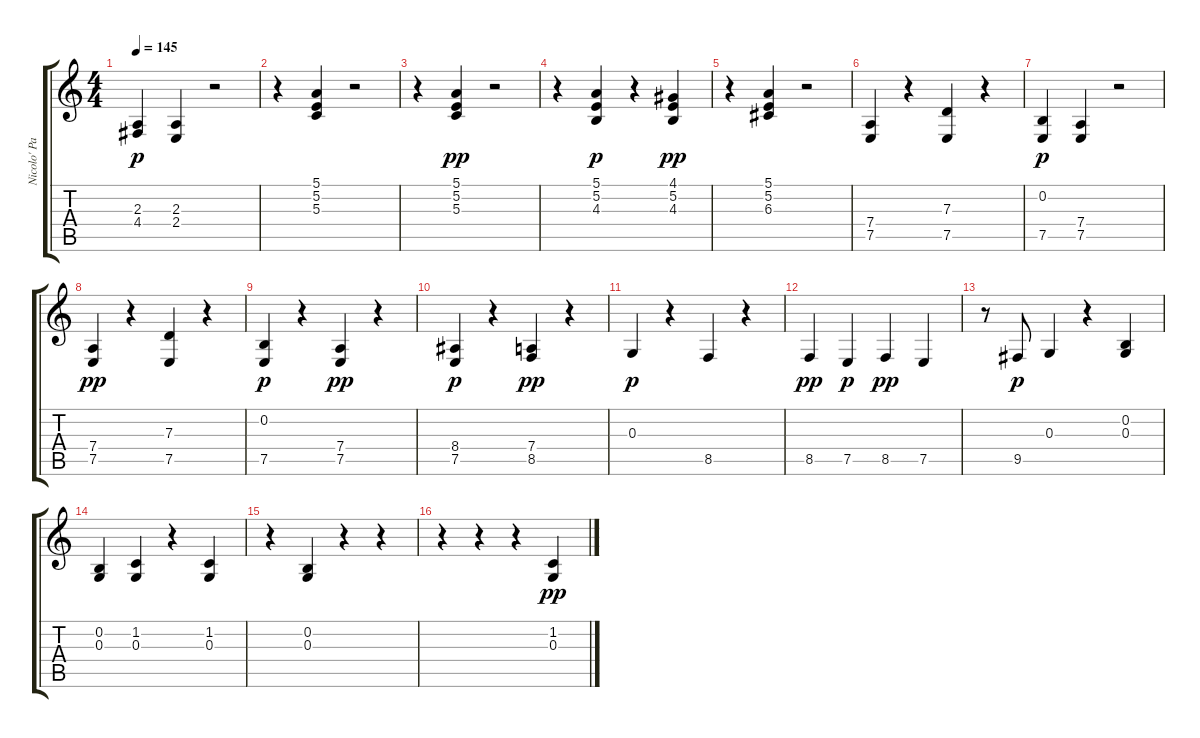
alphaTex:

\track ("Nicolo' Paganini" "Nicolo' Pa") {instrument acousticgrandpiano}
\staff {score tabs}
\tuning (E4 B3 G3 D3 A2 E2) {hide}
\ts (4 4)
\tempo 145
\clef g2
\ks c
(2.3 4.4).4{dy p} (2.3 2.4).4 r.2 |
r.4 (5.1 5.2 5.3).4 r.2 |
r.4 (5.1 5.2 5.3).4{dy pp} r.2 |
r.4 (5.1 5.2 4.3).4{dy p} r.4 (4.1 5.2 4.3).4{dy pp} |
r.4 (5.1 5.2 6.3).4 r.2 |
(7.4 7.5).4 r.4 (7.3 7.5).4 r.4 |
(0.2 7.5).4{dy p} (7.4 7.5).4 r.2 |
(7.4 7.5).4{dy pp} r.4 (7.3 7.5).4 r.4 |
(0.2 7.5).4{dy p} r.4 (7.4 7.5).4{dy pp} r.4 |
(8.4 7.5).4{dy p} r.4 (7.4 8.5).4{dy pp} r.4 |
0.3.4{dy p} r.4 8.5.4 r.4 |
8.5.4{dy pp} 7.5.4{dy p} 8.5.4{dy pp} 7.5.4 |
r.8 9.5.8{dy p} 0.3.4 r.4 (0.2 0.3).4 |
(0.2 0.3).4 (1.2 0.3).4 r.4 (1.2 0.3).4 |
r.4 (0.2 0.3).4 r.4 r.4 |
r.4 r.4 r.4 (1.2 0.3).4{dy pp}
